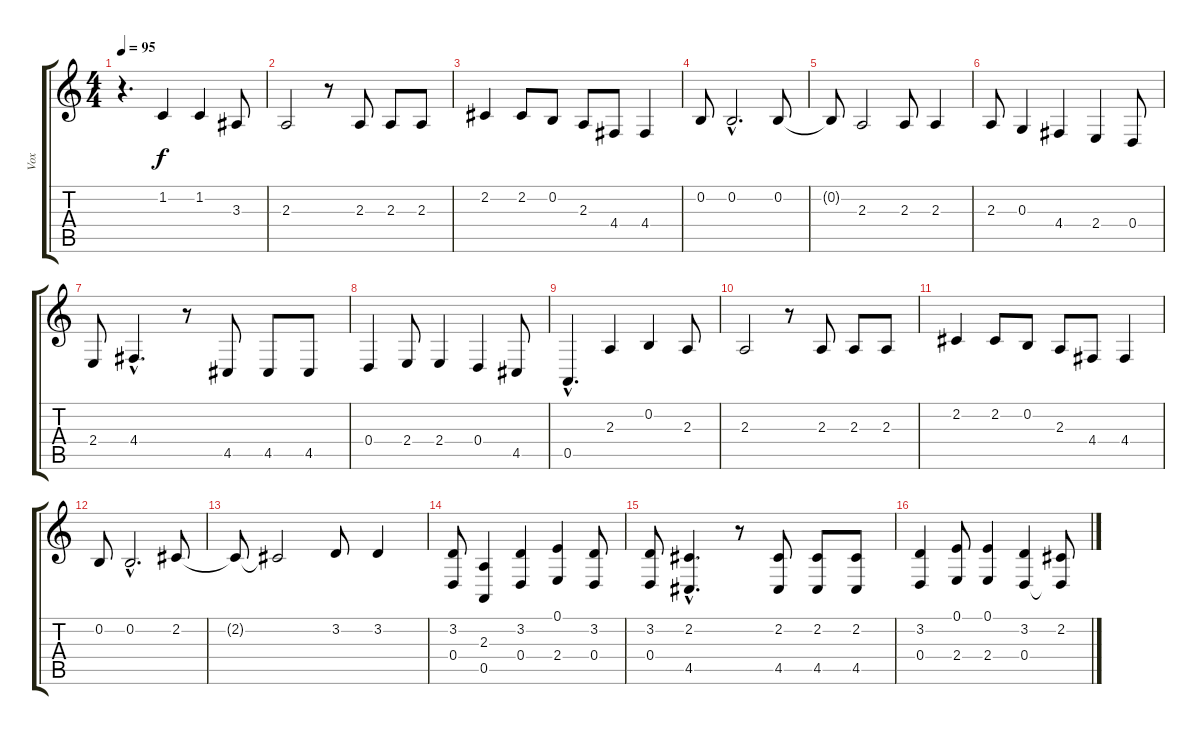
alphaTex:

\track ("Vox" "Vox") {instrument harmonica}
\staff {score tabs}
\tuning (E4 B3 G3 D3 A2 E2) {hide}
\ts (4 4)
\tempo 95
\clef g2
\ks c
r.4{d dy f} 1.2.4 1.2.4 3.3.8 |
2.3.2 r.8 2.3.8 2.3.8 2.3.8 |
2.2.4 2.2.8 0.2.8 2.3.8 4.4.8 4.4.4 |
0.2.8 0.2{hac}.2{d} 0.2.8 |
0.2{t}.8 2.3.2 2.3.8 2.3.4 |
2.3.8 0.3.4 4.4.4 2.4.4 0.4.8 |
2.4.8 4.4{hac}.4{d} r.8 4.5.8 4.5.8 4.5.8 |
0.4.4 2.4.8 2.4.4 0.4.4 4.5.8 |
0.5{hac}.4{d} 2.3.4 0.2.4 2.3.8 |
2.3.2 r.8 2.3.8 2.3.8 2.3.8 |
2.2.4 2.2.8 0.2.8 2.3.8 4.4.8 4.4.4 |
0.2.8 0.2{hac}.2{d} 2.2.8 |
2.2{t}.8 2.2{t}.2 3.2.8 3.2.4 |
(3.2 0.4).8 (2.3 0.5).4 (3.2 0.4).4 (0.1 2.4).4 (3.2 0.4).8 |
(3.2 0.4).8 (2.2{hac} 4.5{hac}).4{d} r.8 (2.2 4.5).8 (2.2 4.5).8 (2.2 4.5).8 |
(3.2 0.4).4 (0.1 2.4).8 (0.1 2.4).4 (3.2 0.4).4 (2.2 0.4{t}).8
